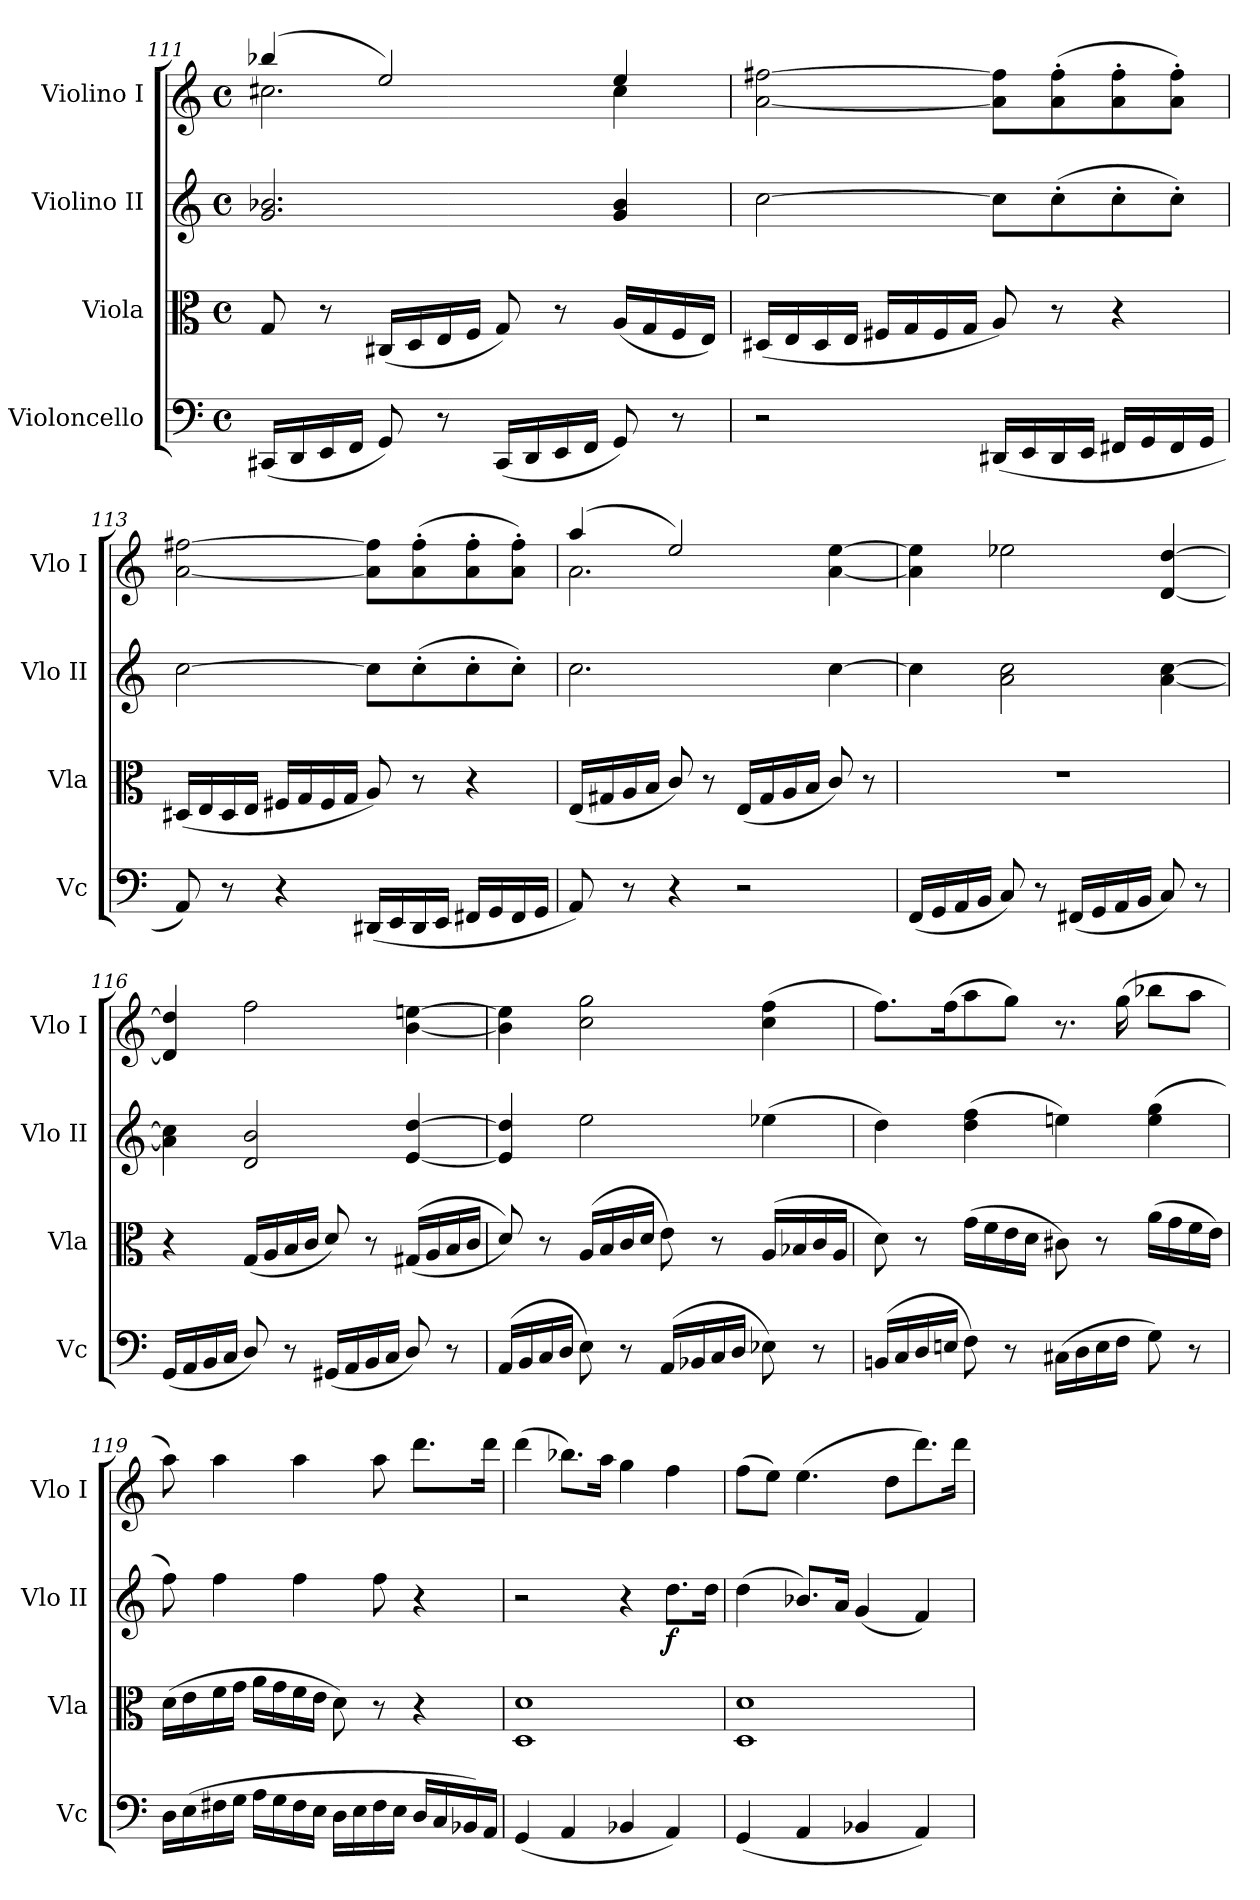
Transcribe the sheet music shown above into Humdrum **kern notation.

**kern	**kern	**kern	**dynam	**kern
*part4	*part3	*part2	*part2	*part1
*staff4	*staff3	*staff2	*staff2	*staff1
*I"Violoncello	*I"Viola	*I"Violino II	*	*I"Violino I
*I'Vc	*I'Vla	*I'Vlo II	*	*I'Vlo I
*clefF4	*clefC3	*clefG2	*	*clefG2
*k[]	*k[]	*k[]	*	*k[]
*M4/4	*M4/4	*M4/4	*	*M4/4
*met(c)	*met(c)	*met(c)	*	*met(c)
=111	=111	=111	=111	=111
*	*	*	*	*^
(16CC#X/LL	8G/	2.g/ 2.b-X/	.	(4bb-X/	2.cc#X\
16DD/	.	.	.	.	.
16EE/	8r	.	.	.	.
16FF/JJ	.	.	.	.	.
8GG/)	(16C#X/LL	.	.	2ee/)	.
.	16D/	.	.	.	.
8r	16E/	.	.	.	.
.	16F/JJ	.	.	.	.
(16CC#/LL	8G/)	.	.	.	.
16DD/	.	.	.	.	.
16EE/	8r	.	.	.	.
16FF/JJ	.	.	.	.	.
8GG/)	(16A/LL	4g/ 4b-/	.	4ee/	4cc#\
.	16G/	.	.	.	.
8r	16F/	.	.	.	.
.	16E/JJ)	.	.	.	.
*	*	*	*	*v	*v
=112	=112	=112	=112	=112
2r	(16D#X/LL	[2cc\	.	[2a\ [2ff#X\
.	16E/	.	.	.
.	16D#/	.	.	.
.	16E/JJ	.	.	.
.	16F#X/LL	.	.	.
.	16G/	.	.	.
.	16F#/	.	.	.
.	16G/JJ	.	.	.
(16DD#X/LL	8A/)	8cc\L]	.	8a\] 8ff#\]L
16EE/	.	.	.	.
16DD#/	8r	(8cc'\	.	(8a\' 8ff#\'
16EE/JJ	.	.	.	.
16FF#X/LL	4r	8cc'\	.	8a\' 8ff#\'
16GG/	.	.	.	.
16FF#/	.	8cc'\J)	.	8a\' 8ff#\'J)
16GG/JJ	.	.	.	.
=113	=113	=113	=113	=113
8AA/)	(16D#X/LL	[2cc\	.	[2a\ [2ff#X\
.	16E/	.	.	.
8r	16D#/	.	.	.
.	16E/JJ	.	.	.
4r	16F#X/LL	.	.	.
.	16G/	.	.	.
.	16F#/	.	.	.
.	16G/JJ	.	.	.
(16DD#X/LL	8A/)	8cc\L]	.	8a\] 8ff#\]L
16EE/	.	.	.	.
16DD#/	8r	(8cc'\	.	(8a\' 8ff#\'
16EE/JJ	.	.	.	.
16FF#X/LL	4r	8cc'\	.	8a\' 8ff#\'
16GG/	.	.	.	.
16FF#/	.	8cc'\J)	.	8a\' 8ff#\'J)
16GG/JJ	.	.	.	.
!!LO:LB:g=z
=114	=114	=114	=114	=114
*	*	*	*	*^
8AA/)	(16E/LL	2.cc\	.	(4aa/	2.a\
.	16G#X/	.	.	.	.
8r	16A/	.	.	.	.
.	16B/JJ	.	.	.	.
4r	8c/)	.	.	2ee/)	.
.	8r	.	.	.	.
2r	(16E/LL	.	.	.	.
.	16G#/	.	.	.	.
.	16A/	.	.	.	.
.	16B/JJ	.	.	.	.
.	8c/)	[4cc\	.	[4a\ [4ee\	4ryy
.	8r	.	.	.	.
*	*	*	*	*v	*v
=115	=115	=115	=115	=115
(16FF/LL	1r	4cc\]	.	4a\] 4ee\]
16GG/	.	.	.	.
16AA/	.	.	.	.
16BB/JJ	.	.	.	.
8C/)	.	2a\ 2cc\	.	2ee-X\
8r	.	.	.	.
(16FF#X/LL	.	.	.	.
16GG/	.	.	.	.
16AA/	.	.	.	.
16BB/JJ	.	.	.	.
8C/)	.	[4a\ [4cc\	.	[4d/ [4dd/
8r	.	.	.	.
=116	=116	=116	=116	=116
(16GG/LL	4r	4a\] 4cc\]	.	4d/] 4dd/]
16AA/	.	.	.	.
16BB/	.	.	.	.
16C/JJ	.	.	.	.
8D/)	(16G/LL	2d/ 2b/	.	2ff\
.	16A/	.	.	.
8r	16B/	.	.	.
.	16c/JJ	.	.	.
(16GG#X/LL	8d/)	.	.	.
16AA/	.	.	.	.
16BB/	8r	.	.	.
16C/JJ	.	.	.	.
8D/)	((16G#X/LL	[4e/ [4dd/	.	[4b\ [4een\
.	16A/	.	.	.
8r	16B/	.	.	.
.	16c/JJ	.	.	.
=117	=117	=117	=117	=117
(16AA/LL	8d/))	4e/] 4dd/]	.	4b\] 4ee\]
16BB/	.	.	.	.
16C/	8r	.	.	.
16D/JJ	.	.	.	.
8E\)	(16A/LL	2ee\	.	2cc\ 2gg\
.	16B/	.	.	.
8r	16c/	.	.	.
.	16d/JJ	.	.	.
(16AA/LL	8e\)	.	.	.
16BB-X/	.	.	.	.
16C/	8r	.	.	.
16D/JJ	.	.	.	.
8E-X\)	(16A/LL	(4ee-X\	.	(4cc\ 4ff\
.	16B-X/	.	.	.
8r	16c/	.	.	.
.	16A/JJ	.	.	.
=118	=118	=118	=118	=118
(16BBn/LL	8d\)	4dd\)	.	8.ff\L)
16C/	.	.	.	.
16D/	8r	.	.	.
16En/JJ	.	.	.	(16ff\K
8F\)	(16g\LL	(4dd\ 4ff\	.	8aa\
.	16f\	.	.	.
8r	16e\	.	.	8gg\J)
.	16d\JJ	.	.	.
(16C#X\LL	8c#X\)	4een\)	.	8.r
16D\	.	.	.	.
16E\	8r	.	.	.
16F\JJ	.	.	.	(16gg\
8G\)	(16a\LL	(4ee\ 4gg\	.	8bb-X\L
.	16g\	.	.	.
8r	16f\	.	.	8aa\J
.	16e\JJ)	.	.	.
!!LO:LB:g=z
=119	=119	=119	=119	=119
16D\LL	(16d\LL	8ff\)	.	8aa\)
(16E\	16e\	.	.	.
16F#X\	16f\	4ff\	.	4aa\
16G\JJ	16g\JJ	.	.	.
16A\LL	16a\LL	.	.	.
16G\	16g\	.	.	.
16F#\	16f\	4ff\	.	4aa\
16E\JJ	16e\JJ	.	.	.
16D\LL	8d\)	.	.	.
16E\	.	.	.	.
16F#\	8r	8ff\	.	8aa\
16E\JJ	.	.	.	.
16D/LL	4r	4r	.	8.ddd\L
16C/	.	.	.	.
16BB-X/)	.	.	.	.
16AA/JJ	.	.	.	16ddd\Jk
=120	=120	=120	=120	=120
(4GG/	1D 1d	2r	.	(4ddd\
4AA/	.	.	.	8.bb-X\L)
.	.	.	.	16aa\Jk
4BB-X/	.	4r	.	4gg\
!	!	!	!LO:DY:b	!
4AA/)	.	8.dd\L	f	4ff\
.	.	16dd\Jk	.	.
=121	=121	=121	=121	=121
(4GG/	1D 1d	(4dd\	.	(8ff\L
.	.	.	.	8ee\J)
4AA/	.	8.b-X/L)	.	(4.ee\
.	.	16a/Jk	.	.
4BB-X/	.	(4g/	.	.
.	.	.	.	8dd\L
4AA/)	.	4f/)	.	8.ddd\)
.	.	.	.	16ddd\Jk
=	=	=	=	=
*-	*-	*-	*-	*-
